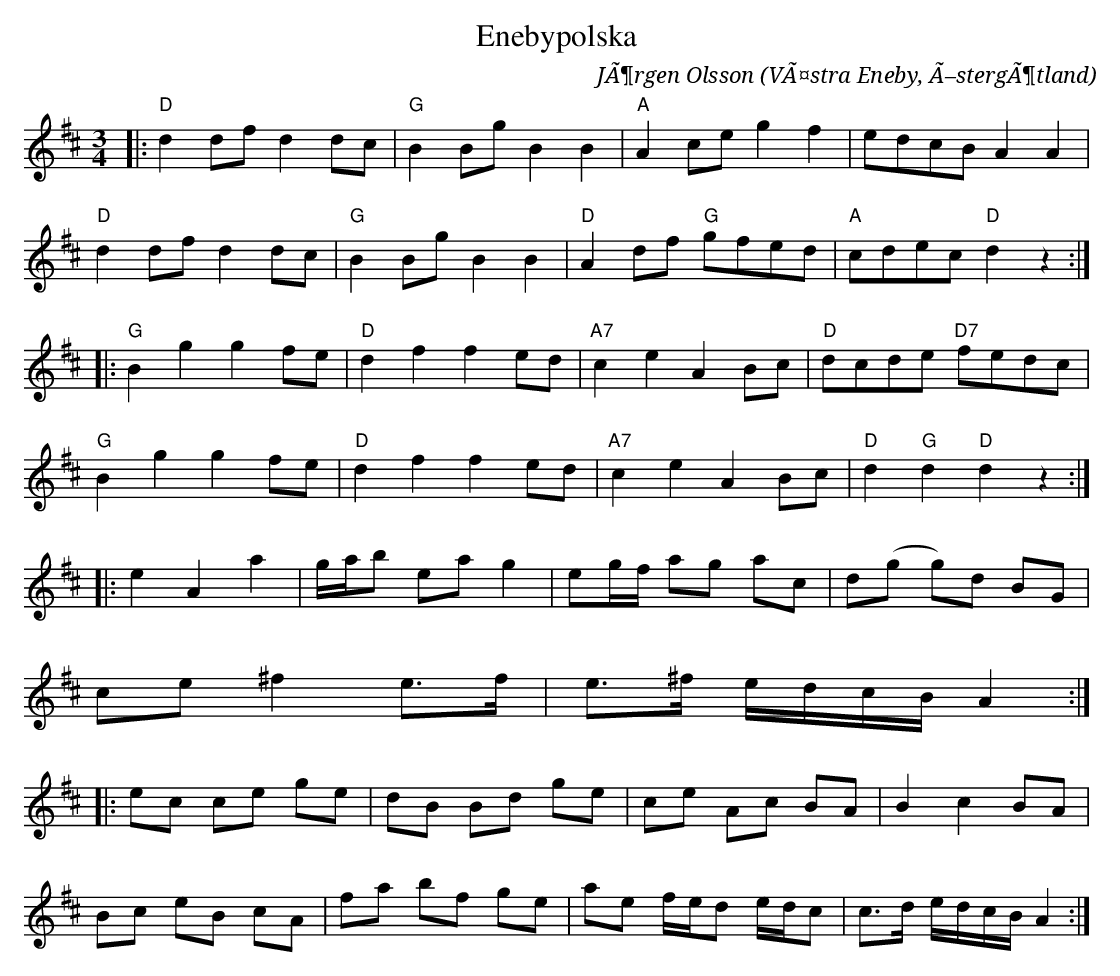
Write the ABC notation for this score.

X:1
T:Enebypolska
C:JÃ¶rgen Olsson
O:VÃ¤stra Eneby, Ã–stergÃ¶tland
M:3/4
L:1/8
K:D
|: "D"d2dfd2dc | "G"B2BgB2B2 | "A"A2ceg2f2 | edcBA2A2 |
   "D"d2dfd2dc | "G"B2BgB2B2 | "D"A2df "G"gfed | "A"cdec"D"d2z2:|
|: "G"B2g2g2fe | "D"d2f2f2ed | "A7"c2e2A2Bc | "D"dcde "D7"fedc |
   "G"B2g2g2fe | "D"d2f2f2ed | "A7"c2e2A2Bc | "D"d2"G"d2"D"d2z2:|
|: e2 A2 a2 | g/a/b ea g2 | eg/f/ ag ac | d(g g)d BG |
ce ^f2 e>f |e>^f e/d/c/B/ A2 :|
|:ec ce ge | dB Bd ge | ce Ac BA | B2 c2 BA |
Bc eB cA | fa bf ge | ae f/e/d e/d/c | c>d e/d/c/B/ A2 :|
